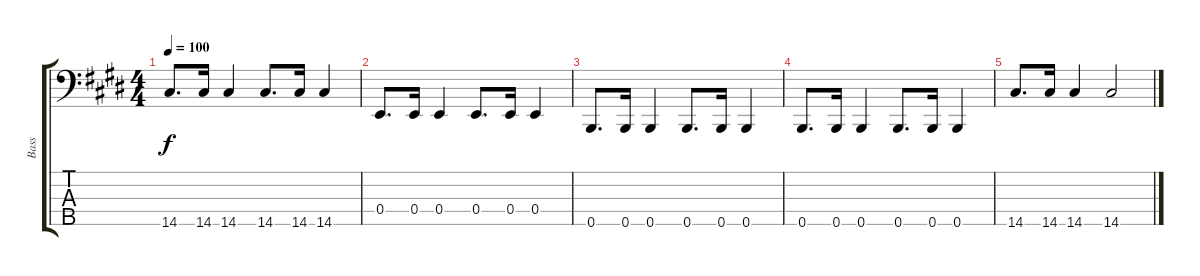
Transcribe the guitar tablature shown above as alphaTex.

\track ("Bass" "Bass") {instrument electricbassfinger}
\staff {score tabs}
\tuning (G2 D2 A1 E1 B0) {hide}
\ts (4 4)
\tempo 100
\clef f4
\ks e
14.5.8{d dy f} 14.5.16 14.5.4 14.5.8{d} 14.5.16 14.5.4 |
0.4.8{d} 0.4.16 0.4.4 0.4.8{d} 0.4.16 0.4.4 |
0.5.8{d} 0.5.16 0.5.4 0.5.8{d} 0.5.16 0.5.4 |
0.5.8{d} 0.5.16 0.5.4 0.5.8{d} 0.5.16 0.5.4 |
14.5.8{d} 14.5.16 14.5.4 14.5.2
